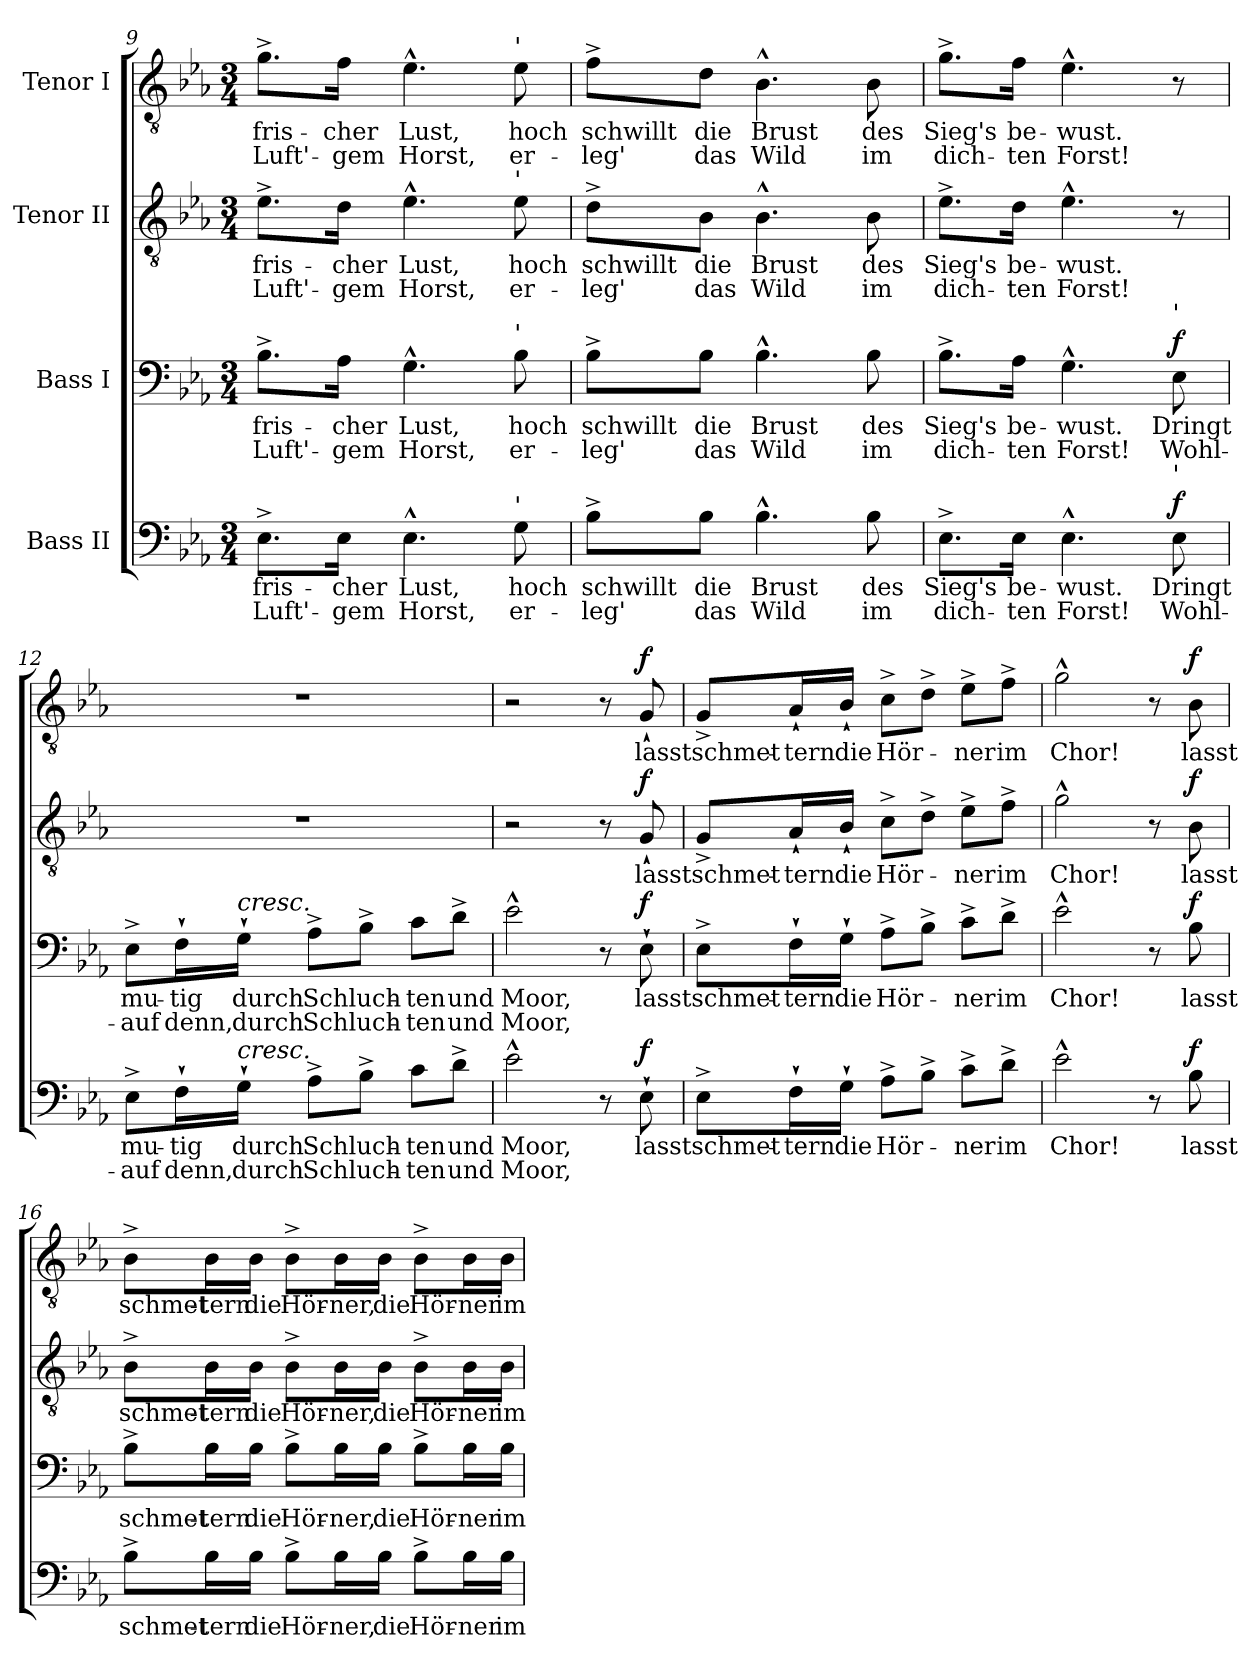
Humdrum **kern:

**kern	**text	**text	**dynam	**kern	**text	**text	**dynam	**kern	**text	**text	**dynam	**kern	**text	**text	**dynam
*part4	*part4	*part4	*part4	*part3	*part3	*part3	*part3	*part2	*part2	*part2	*part2	*part1	*part1	*part1	*part1
*staff4	*staff4	*staff4	*staff4	*staff3	*staff3	*staff3	*staff3	*staff2	*staff2	*staff2	*staff2	*staff1	*staff1	*staff1	*staff1
*I"Bass II	*	*	*	*I"Bass I	*	*	*	*I"Tenor II	*	*	*	*I"Tenor I	*	*	*
*clefF4	*	*	*	*clefF4	*	*	*	*clefGv2	*	*	*	*clefGv2	*	*	*
*k[b-e-a-]	*	*	*	*k[b-e-a-]	*	*	*	*k[b-e-a-]	*	*	*	*k[b-e-a-]	*	*	*
*E-:	*	*	*	*E-:	*	*	*	*E-:	*	*	*	*E-:	*	*	*
*M3/4	*	*	*	*M3/4	*	*	*	*M3/4	*	*	*	*M3/4	*	*	*
=9	=9	=9	=9	=9	=9	=9	=9	=9	=9	=9	=9	=9	=9	=9	=9
!	!LO:LY:b	!LO:LY:b	!	!	!LO:LY:b	!LO:LY:b	!	!	!LO:LY:b	!LO:LY:b	!	!	!LO:LY:b	!LO:LY:b	!
8.E-^\L	fris-	Luft'-	.	8.B-^\L	fris-	Luft'-	.	8.e-^\L	fris-	Luft'-	.	8.g^\L	fris-	Luft'-	.
!	!LO:LY:b	!LO:LY:b	!	!	!LO:LY:b	!LO:LY:b	!	!	!LO:LY:b	!LO:LY:b	!	!	!LO:LY:b	!LO:LY:b	!
16E-\Jk	-cher	-gem	.	16A-\Jk	-cher	-gem	.	16d\Jk	-cher	-gem	.	16f\Jk	-cher	-gem	.
!	!LO:LY:b	!LO:LY:b	!	!	!LO:LY:b	!LO:LY:b	!	!	!LO:LY:b	!LO:LY:b	!	!	!LO:LY:b	!LO:LY:b	!
4.E-^^\	Lust,	Horst,	.	4.G^^\	Lust,	Horst,	.	4.e-^^\	Lust,	Horst,	.	4.e-^^\	Lust,	Horst,	.
!	!	!	!	!	!	!	!	!	!	!	!	!LO:TX:a:t='	!	!	!
!	!	!	!	!	!	!	!	!LO:TX:a:t='	!	!	!	!	!	!	!
!	!	!	!	!LO:TX:a:t='	!	!	!	!	!	!	!	!	!	!	!
!LO:TX:a:t='	!	!	!	!	!	!	!	!	!	!	!	!	!	!	!
!	!LO:LY:b	!LO:LY:b	!	!	!LO:LY:b	!LO:LY:b	!	!	!LO:LY:b	!LO:LY:b	!	!	!LO:LY:b	!LO:LY:b	!
8G\	hoch	er-	.	8B-\	hoch	er-	.	8e-\	hoch	er-	.	8e-\	hoch	er-	.
!!LO:PB:g=z
=10	=10	=10	=10	=10	=10	=10	=10	=10	=10	=10	=10	=10	=10	=10	=10
!	!LO:LY:b	!LO:LY:b	!	!	!LO:LY:b	!LO:LY:b	!	!	!LO:LY:b	!LO:LY:b	!	!	!LO:LY:b	!LO:LY:b	!
8B-^\L	schwillt	-leg'	.	8B-^\L	schwillt	-leg'	.	8d^\L	schwillt	-leg'	.	8f^\L	schwillt	-leg'	.
!	!LO:LY:b	!LO:LY:b	!	!	!LO:LY:b	!LO:LY:b	!	!	!LO:LY:b	!LO:LY:b	!	!	!LO:LY:b	!LO:LY:b	!
8B-\J	die	das	.	8B-\J	die	das	.	8B-\J	die	das	.	8d\J	die	das	.
!	!LO:LY:b	!LO:LY:b	!	!	!LO:LY:b	!LO:LY:b	!	!	!LO:LY:b	!LO:LY:b	!	!	!LO:LY:b	!LO:LY:b	!
4.B-^^\	Brust	Wild	.	4.B-^^\	Brust	Wild	.	4.B-^^\	Brust	Wild	.	4.B-^^\	Brust	Wild	.
!	!LO:LY:b	!LO:LY:b	!	!	!LO:LY:b	!LO:LY:b	!	!	!LO:LY:b	!LO:LY:b	!	!	!LO:LY:b	!LO:LY:b	!
8B-\	des	im	.	8B-\	des	im	.	8B-\	des	im	.	8B-\	des	im	.
=11	=11	=11	=11	=11	=11	=11	=11	=11	=11	=11	=11	=11	=11	=11	=11
!	!LO:LY:b	!LO:LY:b	!	!	!LO:LY:b	!LO:LY:b	!	!	!LO:LY:b	!LO:LY:b	!	!	!LO:LY:b	!LO:LY:b	!
8.E-^\L	Sieg's	dich-	.	8.B-^\L	Sieg's	dich-	.	8.e-^\L	Sieg's	dich-	.	8.g^\L	Sieg's	dich-	.
!	!LO:LY:b	!LO:LY:b	!	!	!LO:LY:b	!LO:LY:b	!	!	!LO:LY:b	!LO:LY:b	!	!	!LO:LY:b	!LO:LY:b	!
16E-\Jk	be-	-ten	.	16A-\Jk	be-	-ten	.	16d\Jk	be-	-ten	.	16f\Jk	be-	-ten	.
!	!LO:LY:b	!LO:LY:b	!	!	!LO:LY:b	!LO:LY:b	!	!	!LO:LY:b	!LO:LY:b	!	!	!LO:LY:b	!LO:LY:b	!
4.E-^^\	-wust.	Forst!	.	4.G^^\	-wust.	Forst!	.	4.e-^^\	-wust.	Forst!	.	4.e-^^\	-wust.	Forst!	.
!	!	!	!	!LO:TX:a:t='	!	!	!	!	!	!	!	!	!	!	!
!LO:TX:a:t='	!	!	!	!	!	!	!	!	!	!	!	!	!	!	!
!	!LO:LY:b	!LO:LY:b	!LO:DY:b	!	!LO:LY:b	!LO:LY:b	!LO:DY:b	!	!	!	!	!	!	!	!
8E-\	Dringt	Wohl-	f	8E-\	Dringt	Wohl-	f	8r	.	.	.	8r	.	.	.
=12	=12	=12	=12	=12	=12	=12	=12	=12	=12	=12	=12	=12	=12	=12	=12
!	!LO:LY:b	!LO:LY:b	!	!	!LO:LY:b	!LO:LY:b	!	!	!	!	!	!	!	!	!
8E-^\L	mu-	-auf	.	8E-^\L	mu-	-auf	.	2.r	.	.	.	2.r	.	.	.
!	!LO:LY:b	!LO:LY:b	!	!	!LO:LY:b	!LO:LY:b	!	!	!	!	!	!	!	!	!
16F`\L	-tig	denn,	.	16F`\L	-tig	denn,	.	.	.	.	.	.	.	.	.
!	!	!	!	!LO:TX:a:i:t=cresc.	!	!	!	!	!	!	!	!	!	!	!
!LO:TX:a:i:t=cresc.	!	!	!	!	!	!	!	!	!	!	!	!	!	!	!
!	!LO:LY:b	!LO:LY:b	!	!	!LO:LY:b	!LO:LY:b	!	!	!	!	!	!	!	!	!
16G`\JJ	durch	durch	.	16G`\JJ	durch	durch	.	.	.	.	.	.	.	.	.
!	!LO:LY:b	!LO:LY:b	!	!	!LO:LY:b	!LO:LY:b	!	!	!	!	!	!	!	!	!
8A-^\L	Schluch-	Schluch-	.	8A-^\L	Schluch-	Schluch-	.	.	.	.	.	.	.	.	.
8B-^\J	.	.	.	8B-^\J	.	.	.	.	.	.	.	.	.	.	.
!	!LO:LY:b	!LO:LY:b	!	!	!LO:LY:b	!LO:LY:b	!	!	!	!	!	!	!	!	!
8c\L	-ten	-ten	.	8c\L	-ten	-ten	.	.	.	.	.	.	.	.	.
!	!LO:LY:b	!LO:LY:b	!	!	!LO:LY:b	!LO:LY:b	!	!	!	!	!	!	!	!	!
8d^\J	und	und	.	8d^\J	und	und	.	.	.	.	.	.	.	.	.
=13	=13	=13	=13	=13	=13	=13	=13	=13	=13	=13	=13	=13	=13	=13	=13
!	!LO:LY:b	!LO:LY:b	!	!	!LO:LY:b	!LO:LY:b	!	!	!	!	!	!	!	!	!
2e-^^\	Moor,	Moor,	.	2e-^^\	Moor,	Moor,	.	2r	.	.	.	2r	.	.	.
8r	.	.	.	8r	.	.	.	8r	.	.	.	8r	.	.	.
!	!LO:LY:b	!	!LO:DY:b	!	!LO:LY:b	!	!LO:DY:b	!	!LO:LY:b	!	!LO:DY:b	!	!LO:LY:b	!	!LO:DY:b
8E-`\	lasst	.	f	8E-`\	lasst	.	f	8G`/	lasst	.	f	8G`/	lasst	.	f
!!LO:LB:g=z
=14	=14	=14	=14	=14	=14	=14	=14	=14	=14	=14	=14	=14	=14	=14	=14
!	!LO:LY:b	!	!	!	!LO:LY:b	!	!	!	!LO:LY:b	!	!	!	!LO:LY:b	!	!
8E-^\L	schmet-	.	.	8E-^\L	schmet-	.	.	8G^/L	schmet-	.	.	8G^/L	schmet-	.	.
!	!LO:LY:b	!	!	!	!LO:LY:b	!	!	!	!LO:LY:b	!	!	!	!LO:LY:b	!	!
16F`\L	-tern	.	.	16F`\L	-tern	.	.	16A-`/L	-tern	.	.	16A-`/L	-tern	.	.
!	!LO:LY:b	!	!	!	!LO:LY:b	!	!	!	!LO:LY:b	!	!	!	!LO:LY:b	!	!
16G`\JJ	die	.	.	16G`\JJ	die	.	.	16B-`/JJ	die	.	.	16B-`/JJ	die	.	.
!	!LO:LY:b	!	!	!	!LO:LY:b	!	!	!	!LO:LY:b	!	!	!	!LO:LY:b	!	!
8A-^\L	Hör-	.	.	8A-^\L	Hör-	.	.	8c^\L	Hör-	.	.	8c^\L	Hör-	.	.
8B-^\J	.	.	.	8B-^\J	.	.	.	8d^\J	.	.	.	8d^\J	.	.	.
!	!LO:LY:b	!	!	!	!LO:LY:b	!	!	!	!LO:LY:b	!	!	!	!LO:LY:b	!	!
8c^\L	-ner	.	.	8c^\L	-ner	.	.	8e-^\L	-ner	.	.	8e-^\L	-ner	.	.
!	!LO:LY:b	!	!	!	!LO:LY:b	!	!	!	!LO:LY:b	!	!	!	!LO:LY:b	!	!
8d^\J	im	.	.	8d^\J	im	.	.	8f^\J	im	.	.	8f^\J	im	.	.
!!LO:PB:g=z
=15	=15	=15	=15	=15	=15	=15	=15	=15	=15	=15	=15	=15	=15	=15	=15
!	!LO:LY:b	!	!	!	!LO:LY:b	!	!	!	!LO:LY:b	!	!	!	!LO:LY:b	!	!
2e-^^\	Chor!	.	.	2e-^^\	Chor!	.	.	2g^^\	Chor!	.	.	2g^^\	Chor!	.	.
8r	.	.	.	8r	.	.	.	8r	.	.	.	8r	.	.	.
!	!LO:LY:b	!	!LO:DY:b	!	!LO:LY:b	!	!LO:DY:b	!	!LO:LY:b	!	!LO:DY:b	!	!LO:LY:b	!	!LO:DY:b
8B-\	lasst	.	f	8B-\	lasst	.	f	8B-\	lasst	.	f	8B-\	lasst	.	f
=16	=16	=16	=16	=16	=16	=16	=16	=16	=16	=16	=16	=16	=16	=16	=16
!	!LO:LY:b	!	!	!	!LO:LY:b	!	!	!	!LO:LY:b	!	!	!	!LO:LY:b	!	!
8B-^\L	schmet-	.	.	8B-^\L	schmet-	.	.	8B-^\L	schmet-	.	.	8B-^\L	schmet-	.	.
!	!LO:LY:b	!	!	!	!LO:LY:b	!	!	!	!LO:LY:b	!	!	!	!LO:LY:b	!	!
16B-\L	-tern	.	.	16B-\L	-tern	.	.	16B-\L	-tern	.	.	16B-\L	-tern	.	.
!	!LO:LY:b	!	!	!	!LO:LY:b	!	!	!	!LO:LY:b	!	!	!	!LO:LY:b	!	!
16B-\JJ	die	.	.	16B-\JJ	die	.	.	16B-\JJ	die	.	.	16B-\JJ	die	.	.
!	!LO:LY:b	!	!	!	!LO:LY:b	!	!	!	!LO:LY:b	!	!	!	!LO:LY:b	!	!
8B-^\L	Hör-	.	.	8B-^\L	Hör-	.	.	8B-^\L	Hör-	.	.	8B-^\L	Hör-	.	.
!	!LO:LY:b	!	!	!	!LO:LY:b	!	!	!	!LO:LY:b	!	!	!	!LO:LY:b	!	!
16B-\L	-ner,	.	.	16B-\L	-ner,	.	.	16B-\L	-ner,	.	.	16B-\L	-ner,	.	.
!	!LO:LY:b	!	!	!	!LO:LY:b	!	!	!	!LO:LY:b	!	!	!	!LO:LY:b	!	!
16B-\JJ	die	.	.	16B-\JJ	die	.	.	16B-\JJ	die	.	.	16B-\JJ	die	.	.
!	!LO:LY:b	!	!	!	!LO:LY:b	!	!	!	!LO:LY:b	!	!	!	!LO:LY:b	!	!
8B-^\L	Hör-	.	.	8B-^\L	Hör-	.	.	8B-^\L	Hör-	.	.	8B-^\L	Hör-	.	.
!	!LO:LY:b	!	!	!	!LO:LY:b	!	!	!	!LO:LY:b	!	!	!	!LO:LY:b	!	!
16B-\L	-ner	.	.	16B-\L	-ner	.	.	16B-\L	-ner	.	.	16B-\L	-ner	.	.
!	!LO:LY:b	!	!	!	!LO:LY:b	!	!	!	!LO:LY:b	!	!	!	!LO:LY:b	!	!
16B-\JJ	im	.	.	16B-\JJ	im	.	.	16B-\JJ	im	.	.	16B-\JJ	im	.	.
=	=	=	=	=	=	=	=	=	=	=	=	=	=	=	=
*-	*-	*-	*-	*-	*-	*-	*-	*-	*-	*-	*-	*-	*-	*-	*-
